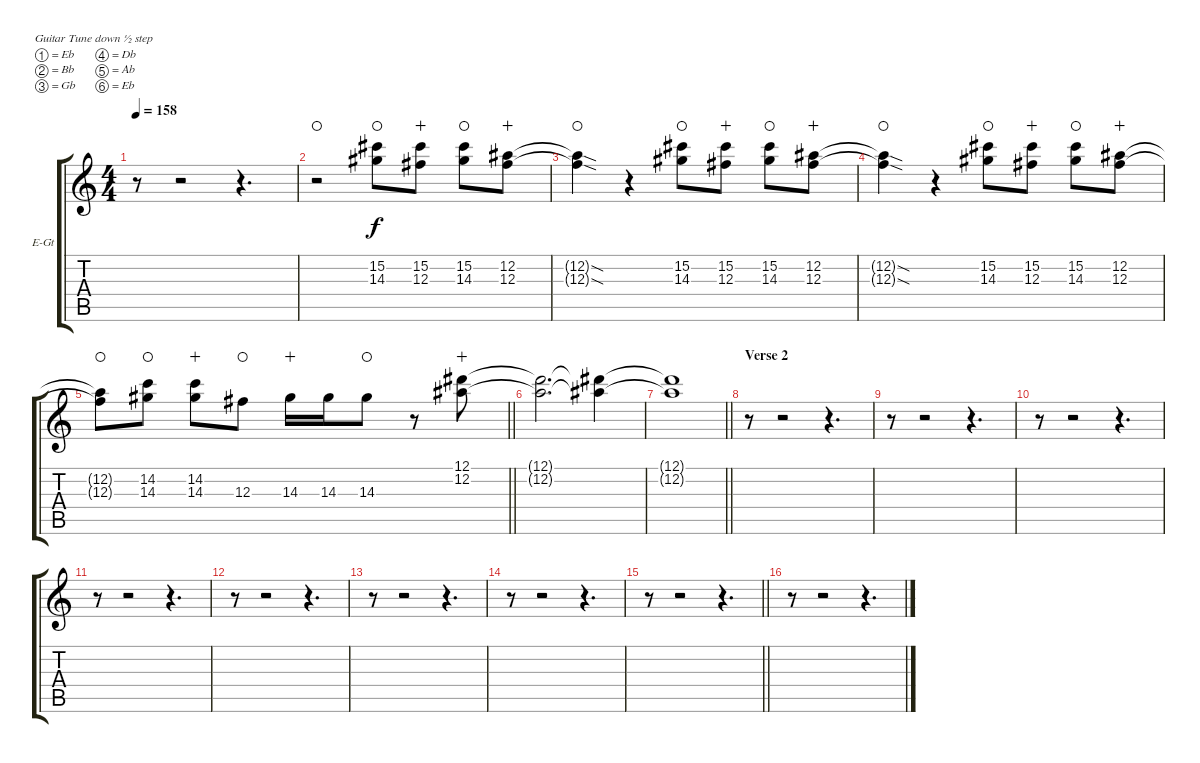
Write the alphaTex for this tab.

\bracketExtendMode groupsimilarinstruments
\firstSystemTrackNameOrientation horizontal
\otherSystemsTrackNameOrientation horizontal
\track ("Guitar 3" "E-Gt") {instrument distortionguitar}
\staff {score tabs}
\tuning (Eb4 Bb3 Gb3 Db3 Ab2 Eb2)
\ts (4 4)
\tempo 158
\clef g2
\ks c
r.8{dy f} r.2 r.4{d} |
r.2{waho} (15.2 14.3).8{waho} (15.2 12.3).8{wahc} (15.2 14.3).8{waho} (12.2 12.3).8{wahc} |
(12.2{sod t} 12.3{sod t}).4{waho} r.4 (15.2 14.3).8{waho} (15.2 12.3).8{wahc} (15.2 14.3).8{waho} (12.2 12.3).8{wahc} |
(12.2{sod t} 12.3{sod t}).4{waho} r.4 (15.2 14.3).8{waho} (15.2 12.3).8{wahc} (15.2 14.3).8{waho} (12.2 12.3).8{wahc} |
\barLineRight lightlight
(12.2{t} 12.3{t}).8{waho} (14.2 14.3).8{waho} (14.2 14.3).8{wahc} 12.3.8{waho} 14.3.16{wahc} 14.3.16 14.3.8{waho} r.8 (12.1 12.2).8{wahc} |
\section ("" "")
(12.1{t} 12.2{t}).2{d} (12.1{t} 12.2{t}).4 |
\barLineRight lightlight
(12.1{t} 12.2{t}).1 |
\section ("" "Verse 2")
r.8 r.2 r.4{d} |
r.8 r.2 r.4{d} |
r.8 r.2 r.4{d} |
r.8 r.2 r.4{d} |
r.8 r.2 r.4{d} |
r.8 r.2 r.4{d} |
r.8 r.2 r.4{d} |
\barLineRight lightlight
r.8 r.2 r.4{d} |
\section ("" "")
r.8 r.2 r.4{d}
